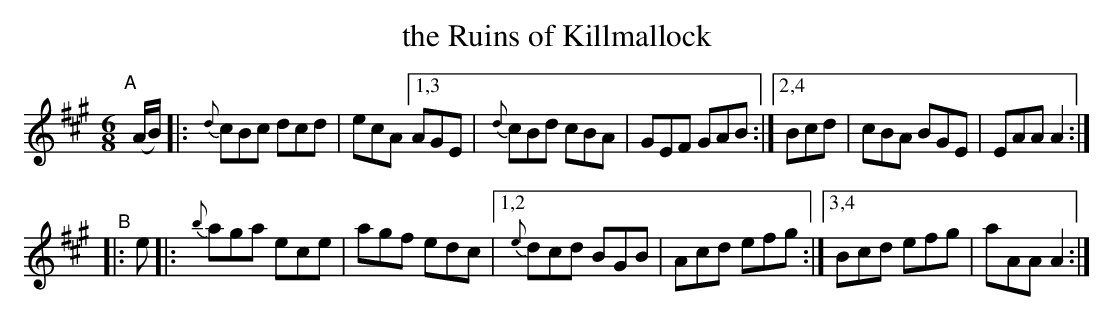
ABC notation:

X:1
T: the Ruins of Killmallock
M: 6/8
L: 1/8
K: A
"^A"[|] (A/B/) \
|: {d}cBc dcd | ecA \
[1,3 AGE | {d}cBd cBA | GEF GAB :|\
[2,4 Bcd | cBA BGE | EAA A2 :|
"^B"|: e \
|:   {b}aga ece | agf edc |\
[1,2 {e}dcd BGB | Acd efg :|\
[3,4    Bcd efg | aAA A2 :|
